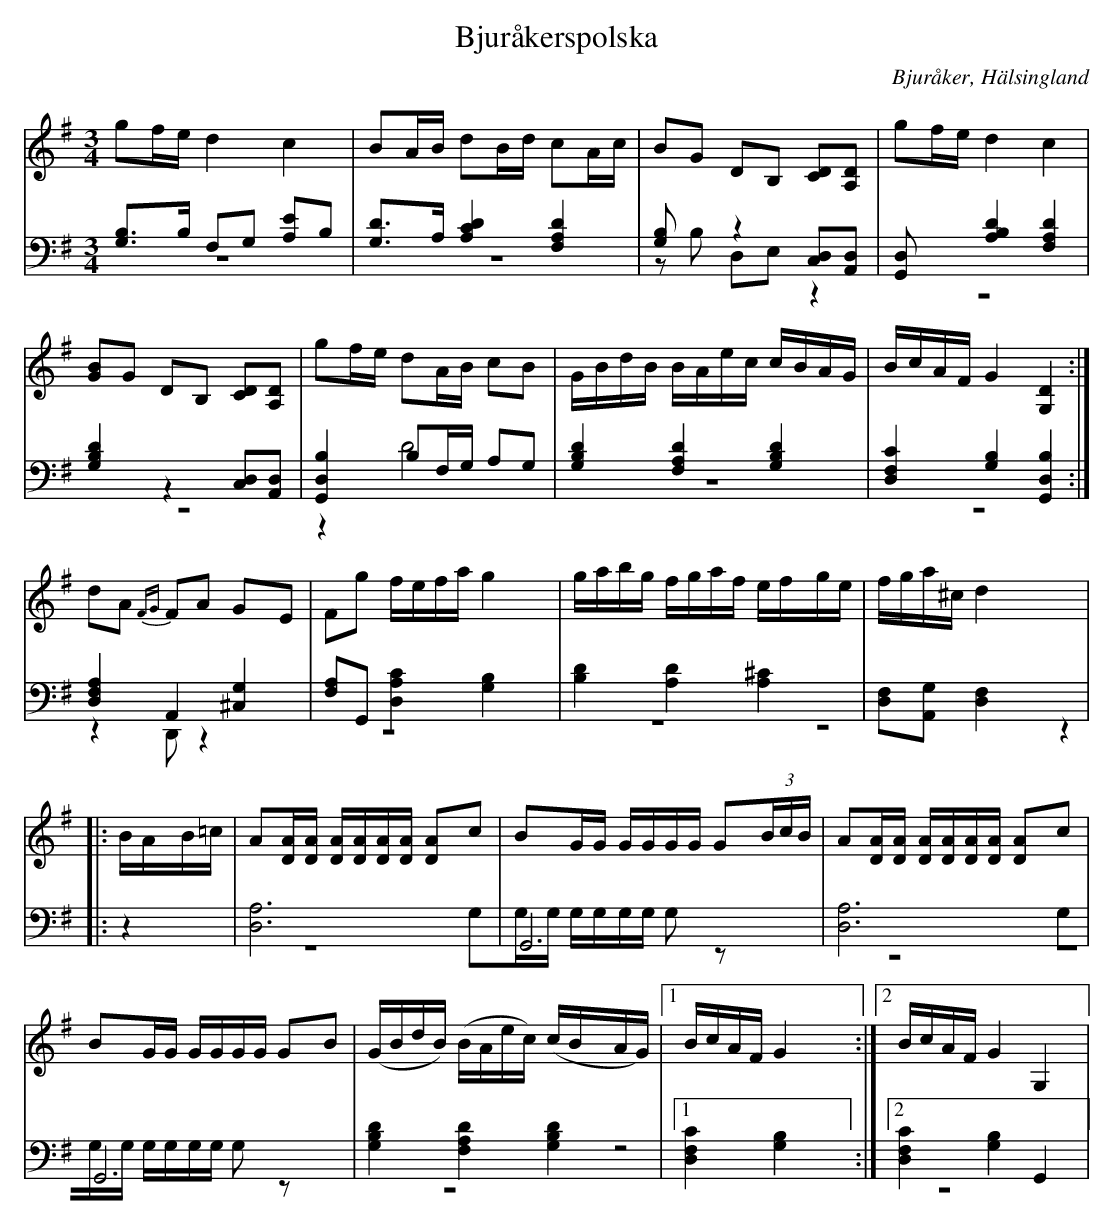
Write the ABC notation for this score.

X:1
T: Bjuråkerspolska
O: Bjuråker, Hälsingland
M: 3/4
L: 1/8
K: G
V:1
V:2
V:3 merge
V:1
gf/e/ d2 c2|BA/B/ dB/d/ cA/c/| BG DB, [CD][A,D]|gf/e/ d2 c2|
[GB]G DB, [CD][A,D] |gf/e/ dA/B/ cB|G/B/d/B/ B/A/e/c/ c/B/A/G/|B/c/A/F/ G2 [G,2D2]:|
dA {FG}FA GE|Fg f/e/f/a/ g2|g/a/b/g/ f/g/a/f/ e/f/g/e/ |f/g/a/^c/ d2 |
|:B/A/B/=c/|A[D/A/][D/A/] [D/A/][D/A/][D/A/][D/A/] [DA]c|BG/G/ G/G/G/G/ G(3B/c/B/|A[D/A/][D/A/] [D/A/][D/A/][D/A/][D/A/] [DA]c|
BG/G/ G/G/G/G/ GB|(G/B/d/B/) (B/A/e/c/) (c/B/A/G/)|1 B/c/A/F/ G2:|2 B/c/A/F/ G2 G,2|
V:2 clef=bass
[G,B,]>B, F,G, [A,E]B,|[G,D]>A, [A,2C2D2] [F,2A,2 D2]|[G,2B,] z2 [C,D,][A,,D,]|[G,,2D,] [A,2B,2D2] [F,2A,2 D2]|
[G,2B,2D2] z2 [C,D,][A,,D,]|[G,,2D,2B,2] B,F,/G,/ A,G,|[G,2B,2D2] [F,2A,2 D2] [G,2B,2D2]|[D,2F,2C2] [G,2B,2][G,,2D,2B,2]:|
[D,2F,2A,2] A,,2 [^C,2G,2]|[F,A,]G,, [D,2A,2C2] [G,2B,2]|[B,2D2] [A,2D2] [A,2^C2]|[D,F,][A,,G,] [D,2F,2]|
|:z2|[D,6A,6]|G,,6|[D,6A,6]|
G,,6|[G,2B,2D2] [F,2A,2 D2] [G,2B,2D2]|1 [D,2F,2C2] [G,2B,2] :|2 [D,2F,2C2] [G,2B,2] G,,2|
V:3  clef=bass
z6|z6|zB, D,E, z2|z6|
z6 |z2 D4|z6|z6:|
z2 D,, z2|z6|z6|z4|
|:z2|z6|G,G,/G,/ G,/G,/G,/G,/ G,z|z6 |
G,G,/G,/ G,/G,/G,/G,/ G,z|z6|1 z4:|2 z6|
